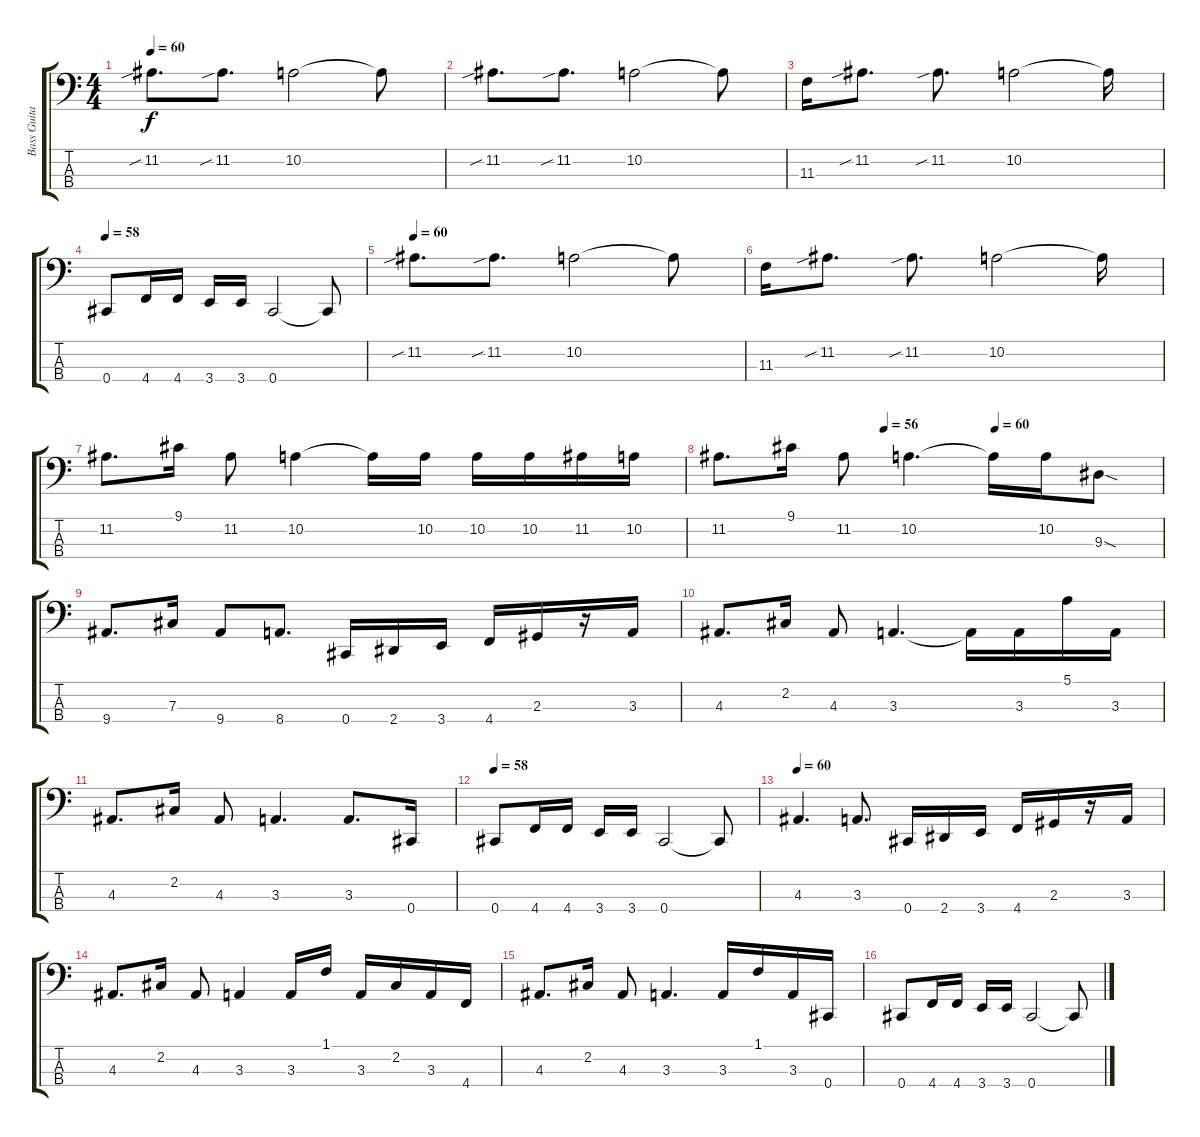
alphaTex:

\track ("Bass Guitar" "Bass Guita") {instrument electricbassfinger}
\staff {score tabs}
\tuning (E2 B1 Gb1 Db1) {hide}
\ts (4 4)
\tempo 60
\clef f4
\ks c
11.2{sib}.8{d dy f instrument electricbassfinger} 11.2{sib}.8{d} 10.2.2 10.2{t}.8 |
11.2{sib}.8{d} 11.2{sib}.8{d} 10.2.2 10.2{t}.8 |
11.3.16 11.2{sib}.8{d} 11.2{sib}.8{d} 10.2.2 10.2{t}.16 |
\tempo 58
0.4.8 4.4.16 4.4.16 3.4.16 3.4.16 0.4.2 0.4{t}.8 |
\tempo 60
11.2{sib}.8{d} 11.2{sib}.8{d} 10.2.2 10.2{t}.8 |
11.3.16 11.2{sib}.8{d} 11.2{sib}.8{d} 10.2.2 10.2{t}.16 |
11.2.8{d} 9.1.16 11.2.8 10.2.4 10.2{t}.16 10.2.16 10.2.16 10.2.16 11.2.16 10.2.16 |
\tempo (56 0.375)
\tempo (60 0.625)
11.2.8{d} 9.1.16 11.2.8 10.2.4{d} 10.2{t}.16 10.2.16 9.3{sod}.8 |
9.4.8{d} 7.3.16 9.4.8 8.4.8{d} 0.4.16 2.4.16 3.4.16 4.4.16 2.3.16 r.16 3.3.16 |
4.3.8{d} 2.2.16 4.3.8 3.3.4{d} 3.3{t}.16 3.3.16 5.1.16 3.3.16 |
4.3.8{d} 2.2.16 4.3.8 3.3.4{d} 3.3.8{d} 0.4.16 |
\tempo 58
0.4.8 4.4.16 4.4.16 3.4.16 3.4.16 0.4.2 0.4{t}.8 |
\tempo 60
4.3.4{d} 3.3.8{d} 0.4.16 2.4.16 3.4.16 4.4.16 2.3.16 r.16 3.3.16 |
4.3.8{d} 2.2.16 4.3.8 3.3.4 3.3.16 1.1.16 3.3.16 2.2.16 3.3.16 4.4.16 |
4.3.8{d} 2.2.16 4.3.8 3.3.4{d} 3.3.16 1.1.16 3.3.16 0.4.16 |
0.4.8 4.4.16 4.4.16 3.4.16 3.4.16 0.4.2 0.4{t}.8
